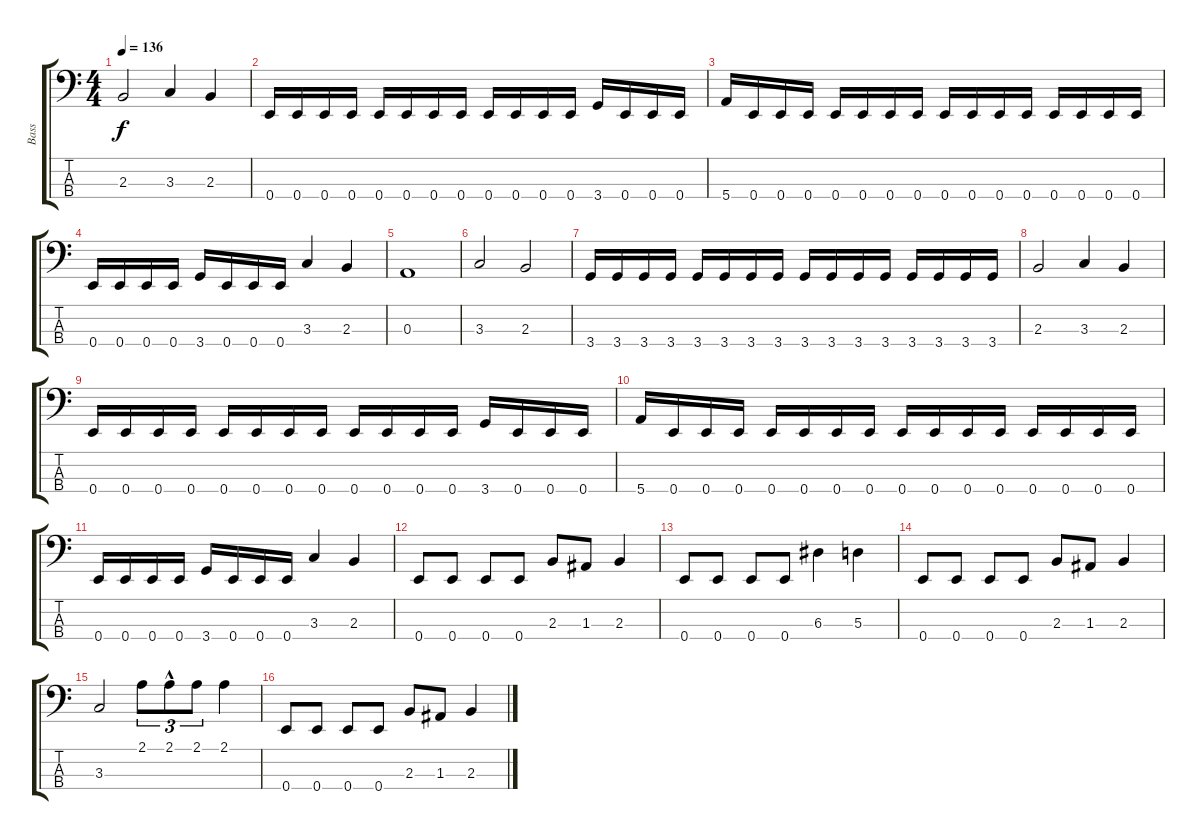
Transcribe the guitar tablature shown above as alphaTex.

\track ("Bass" "Bass") {instrument electricbasspick}
\staff {score tabs}
\tuning (G2 D2 A1 E1) {hide}
\ts (4 4)
\tempo 136
\clef f4
\ks c
2.3.2{dy f} 3.3.4 2.3.4 |
0.4.16 0.4.16 0.4.16 0.4.16 0.4.16 0.4.16 0.4.16 0.4.16 0.4.16 0.4.16 0.4.16 0.4.16 3.4.16 0.4.16 0.4.16 0.4.16 |
5.4.16 0.4.16 0.4.16 0.4.16 0.4.16 0.4.16 0.4.16 0.4.16 0.4.16 0.4.16 0.4.16 0.4.16 0.4.16 0.4.16 0.4.16 0.4.16 |
0.4.16 0.4.16 0.4.16 0.4.16 3.4.16 0.4.16 0.4.16 0.4.16 3.3.4 2.3.4 |
0.3.1 |
3.3.2 2.3.2 |
3.4.16 3.4.16 3.4.16 3.4.16 3.4.16 3.4.16 3.4.16 3.4.16 3.4.16 3.4.16 3.4.16 3.4.16 3.4.16 3.4.16 3.4.16 3.4.16 |
2.3.2 3.3.4 2.3.4 |
0.4.16 0.4.16 0.4.16 0.4.16 0.4.16 0.4.16 0.4.16 0.4.16 0.4.16 0.4.16 0.4.16 0.4.16 3.4.16 0.4.16 0.4.16 0.4.16 |
5.4.16 0.4.16 0.4.16 0.4.16 0.4.16 0.4.16 0.4.16 0.4.16 0.4.16 0.4.16 0.4.16 0.4.16 0.4.16 0.4.16 0.4.16 0.4.16 |
0.4.16 0.4.16 0.4.16 0.4.16 3.4.16 0.4.16 0.4.16 0.4.16 3.3.4 2.3.4 |
0.4.8 0.4.8 0.4.8 0.4.8 2.3.8 1.3.8 2.3.4 |
0.4.8 0.4.8 0.4.8 0.4.8 6.3.4 5.3.4 |
0.4.8 0.4.8 0.4.8 0.4.8 2.3.8 1.3.8 2.3.4 |
3.3.2 2.1.8{tu (3 2)} 2.1{hac}.8{tu (3 2)} 2.1.8{tu (3 2)} 2.1.4 |
0.4.8 0.4.8 0.4.8 0.4.8 2.3.8 1.3.8 2.3.4
